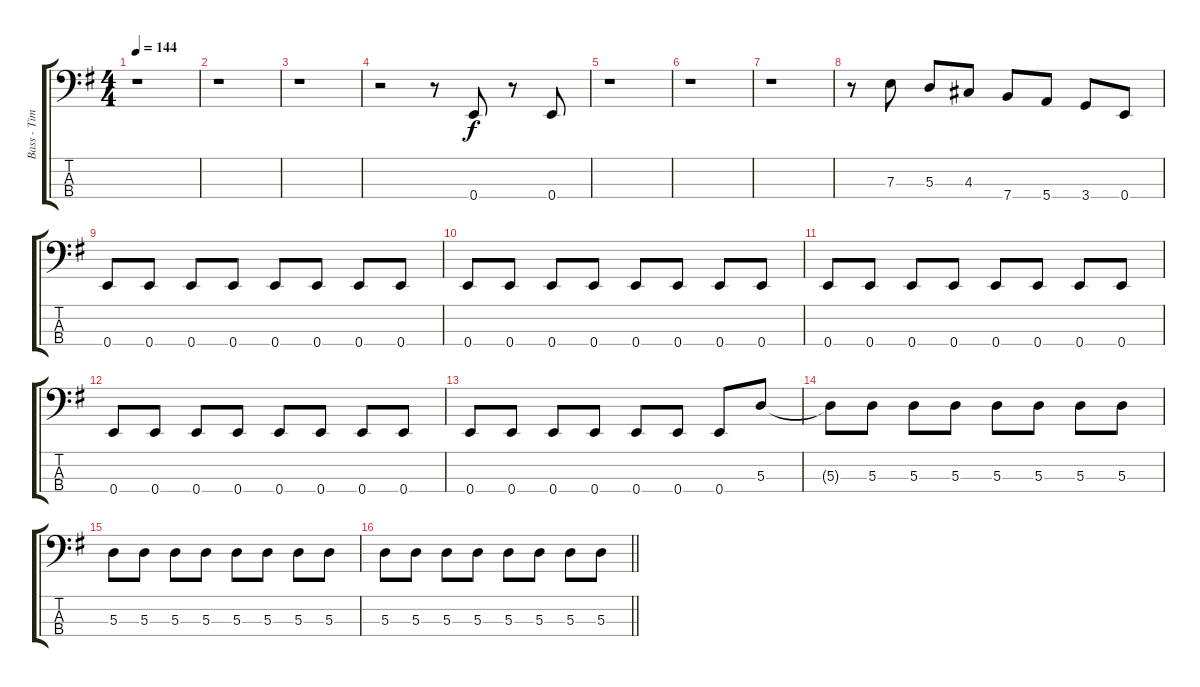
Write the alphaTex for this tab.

\track ("Bass - Tim Tim" "Bass - Tim") {instrument electricbasspick}
\staff {score tabs}
\tuning (G2 D2 A1 E1) {hide}
\ts (4 4)
\tempo 144
\clef f4
\ks g
r.1{dy f instrument electricbasspick} |
r.1 |
r.1 |
r.2 r.8 0.4.8 r.8 0.4.8 |
r.1 |
r.1 |
r.1 |
r.8 7.3.8 5.3.8 4.3.8 7.4.8 5.4.8 3.4.8 0.4.8 |
0.4.8 0.4.8 0.4.8 0.4.8 0.4.8 0.4.8 0.4.8 0.4.8 |
0.4.8 0.4.8 0.4.8 0.4.8 0.4.8 0.4.8 0.4.8 0.4.8 |
0.4.8 0.4.8 0.4.8 0.4.8 0.4.8 0.4.8 0.4.8 0.4.8 |
0.4.8 0.4.8 0.4.8 0.4.8 0.4.8 0.4.8 0.4.8 0.4.8 |
0.4.8 0.4.8 0.4.8 0.4.8 0.4.8 0.4.8 0.4.8 5.3.8 |
5.3{t}.8 5.3.8 5.3.8 5.3.8 5.3.8 5.3.8 5.3.8 5.3.8 |
5.3.8 5.3.8 5.3.8 5.3.8 5.3.8 5.3.8 5.3.8 5.3.8 |
\barLineRight lightlight
5.3.8 5.3.8 5.3.8 5.3.8 5.3.8 5.3.8 5.3.8 5.3.8
